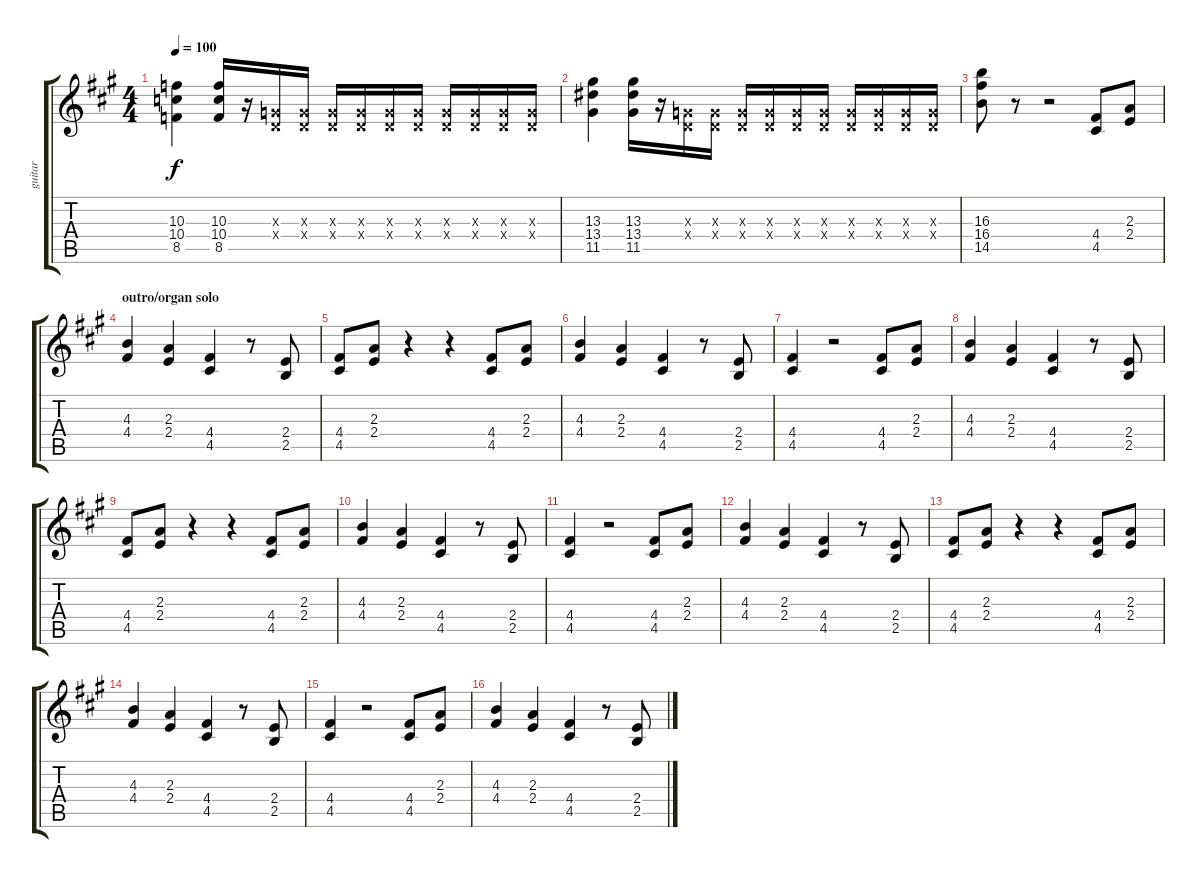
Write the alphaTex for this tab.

\track ("guitar" "guitar") {instrument distortionguitar}
\staff {score tabs}
\tuning (E4 B3 G3 D3 A2 E2) {hide}
\ts (4 4)
\tempo 100
\clef g2
\ks a
(10.3 10.4 8.5).4{dy f} (10.3 10.4 8.5).16 r.16 (0.3{x} 0.4{x}).16 (0.3{x} 0.4{x}).16 (0.3{x} 0.4{x}).16 (0.3{x} 0.4{x}).16 (0.3{x} 0.4{x}).16 (0.3{x} 0.4{x}).16 (0.3{x} 0.4{x}).16 (0.3{x} 0.4{x}).16 (0.3{x} 0.4{x}).16 (0.3{x} 0.4{x}).16 |
(13.3 13.4 11.5).4 (13.3 13.4 11.5).16 r.16 (0.3{x} 0.4{x}).16 (0.3{x} 0.4{x}).16 (0.3{x} 0.4{x}).16 (0.3{x} 0.4{x}).16 (0.3{x} 0.4{x}).16 (0.3{x} 0.4{x}).16 (0.3{x} 0.4{x}).16 (0.3{x} 0.4{x}).16 (0.3{x} 0.4{x}).16 (0.3{x} 0.4{x}).16 |
(16.3 16.4 14.5).8 r.8 r.2 (4.4 4.5).8 (2.3 2.4).8 |
\section ("" "outro/organ solo")
(4.3 4.4).4 (2.3 2.4).4 (4.4 4.5).4 r.8 (2.4 2.5).8 |
(4.4 4.5).8 (2.3 2.4).8 r.4 r.4 (4.4 4.5).8 (2.3 2.4).8 |
(4.3 4.4).4 (2.3 2.4).4 (4.4 4.5).4 r.8 (2.4 2.5).8 |
(4.4 4.5).4 r.2 (4.4 4.5).8 (2.3 2.4).8 |
(4.3 4.4).4 (2.3 2.4).4 (4.4 4.5).4 r.8 (2.4 2.5).8 |
(4.4 4.5).8 (2.3 2.4).8 r.4 r.4 (4.4 4.5).8 (2.3 2.4).8 |
(4.3 4.4).4 (2.3 2.4).4 (4.4 4.5).4 r.8 (2.4 2.5).8 |
(4.4 4.5).4 r.2 (4.4 4.5).8 (2.3 2.4).8 |
(4.3 4.4).4 (2.3 2.4).4 (4.4 4.5).4 r.8 (2.4 2.5).8 |
(4.4 4.5).8 (2.3 2.4).8 r.4 r.4 (4.4 4.5).8 (2.3 2.4).8 |
(4.3 4.4).4 (2.3 2.4).4 (4.4 4.5).4 r.8 (2.4 2.5).8 |
(4.4 4.5).4 r.2 (4.4 4.5).8 (2.3 2.4).8 |
(4.3 4.4).4 (2.3 2.4).4 (4.4 4.5).4 r.8 (2.4 2.5).8
